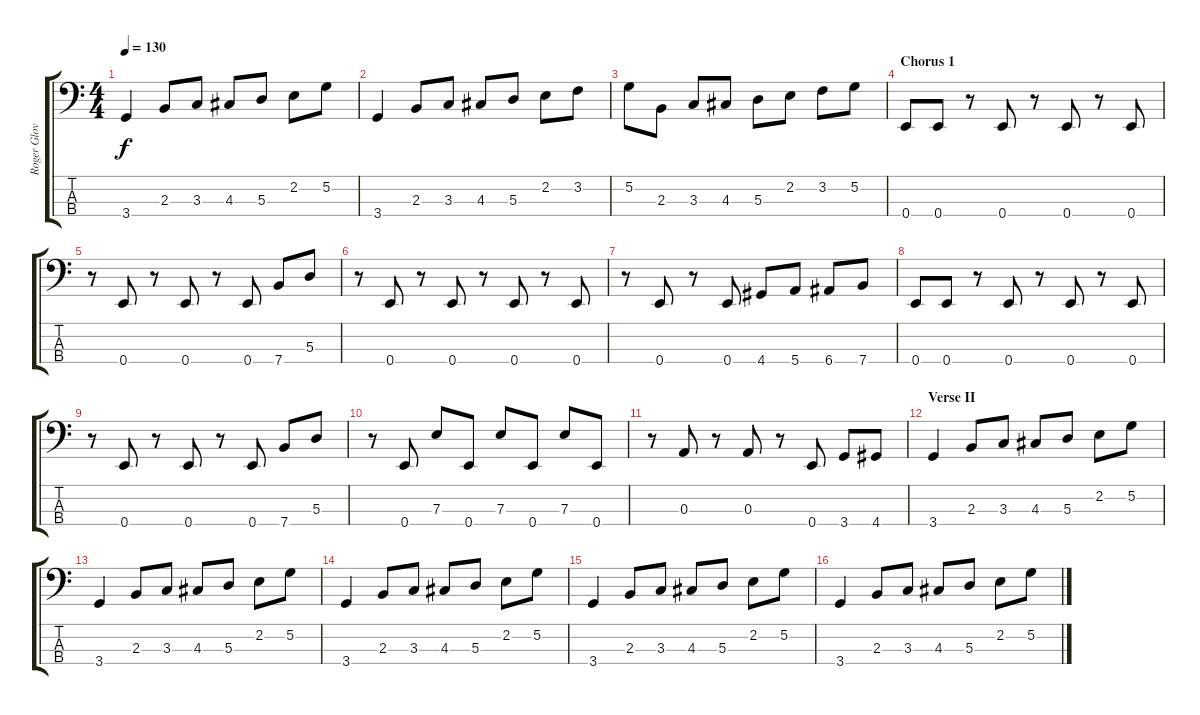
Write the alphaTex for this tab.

\track ("Roger Glover - Bass" "Roger Glov") {instrument electricbasspick}
\staff {score tabs}
\tuning (G2 D2 A1 E1) {hide}
\ts (4 4)
\tempo 130
\clef f4
\ks c
3.4.4{dy f} 2.3.8 3.3.8 4.3.8 5.3.8 2.2.8 5.2.8 |
3.4.4 2.3.8 3.3.8 4.3.8 5.3.8 2.2.8 3.2.8 |
5.2.8 2.3.8 3.3.8 4.3.8 5.3.8 2.2.8 3.2.8 5.2.8 |
\section ("" "Chorus 1")
0.4.8 0.4.8 r.8 0.4.8 r.8 0.4.8 r.8 0.4.8 |
r.8 0.4.8 r.8 0.4.8 r.8 0.4.8 7.4.8 5.3.8 |
r.8 0.4.8 r.8 0.4.8 r.8 0.4.8 r.8 0.4.8 |
r.8 0.4.8 r.8 0.4.8 4.4.8 5.4.8 6.4.8 7.4.8 |
0.4.8 0.4.8 r.8 0.4.8 r.8 0.4.8 r.8 0.4.8 |
r.8 0.4.8 r.8 0.4.8 r.8 0.4.8 7.4.8 5.3.8 |
r.8 0.4.8 7.3.8 0.4.8 7.3.8 0.4.8 7.3.8 0.4.8 |
r.8 0.3.8 r.8 0.3.8 r.8 0.4.8 3.4.8 4.4.8 |
\section ("" "Verse II")
3.4.4 2.3.8 3.3.8 4.3.8 5.3.8 2.2.8 5.2.8 |
3.4.4 2.3.8 3.3.8 4.3.8 5.3.8 2.2.8 5.2.8 |
3.4.4 2.3.8 3.3.8 4.3.8 5.3.8 2.2.8 5.2.8 |
3.4.4 2.3.8 3.3.8 4.3.8 5.3.8 2.2.8 5.2.8 |
3.4.4 2.3.8 3.3.8 4.3.8 5.3.8 2.2.8 5.2.8
